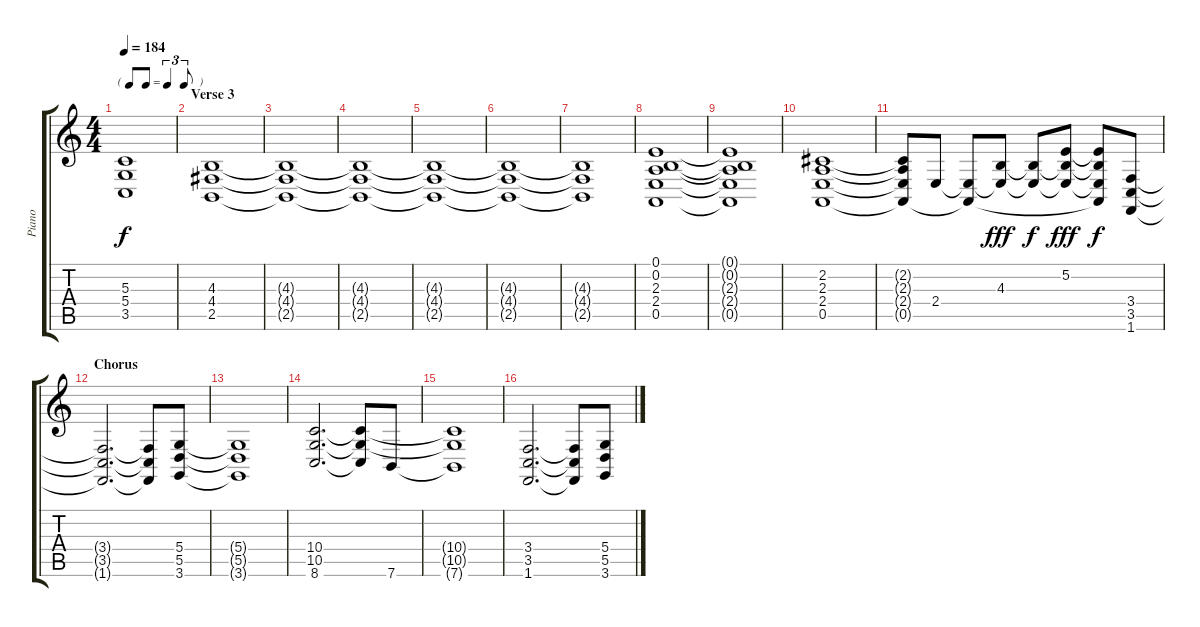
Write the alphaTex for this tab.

\track ("Piano" "Piano") {instrument acousticgrandpiano}
\staff {score tabs}
\tuning (E4 B3 G3 D3 A2 E2) {hide}
\ts (4 4)
\tf triplet8th
\tempo 184
\clef g2
\ks c
(5.3{t} 5.4{t} 3.5{t}).1{dy f} |
\section ("" "Verse 3")
(4.3 4.4 2.5).1 |
(4.3{t} 4.4{t} 2.5{t}).1 |
(4.3{t} 4.4{t} 2.5{t}).1 |
(4.3{t} 4.4{t} 2.5{t}).1 |
(4.3{t} 4.4{t} 2.5{t}).1 |
(4.3{t} 4.4{t} 2.5{t}).1 |
(0.1 0.2 2.3 2.4 0.5).1 |
(0.1{t} 0.2{t} 2.3{t} 2.4{t} 0.5{t}).1 |
(2.2 2.3 2.4 0.5).1 |
(2.2{t} 2.3{t} 2.4{t} 0.5{t}).8 2.4.8{volume 10} (2.4{t} 0.5{t}).8 (4.3 2.4{t}).8{dy fff} (4.3{t} 2.4{t}).8{dy f} (5.2 4.3{t} 2.4{t}).8{dy fff} (5.2{t} 4.3{t} 2.4{t} 0.5{t}).8{dy f} (3.4 3.5 1.6).8{volume 8} |
\section ("" "Chorus")
(3.4{t} 3.5{t} 1.6{t}).2{d} (3.4{t} 3.5{t} 1.6{t}).8 (5.4 5.5 3.6).8 |
(5.4{t} 5.5{t} 3.6{t}).1 |
(10.4 10.5 8.6).2{d} (10.4{t} 10.5{t} 8.6{t}).8 7.6.8 |
(10.4{t} 10.5{t} 7.6{t}).1 |
(3.4 3.5 1.6).2{d} (3.4{t} 3.5{t} 1.6{t}).8 (5.4 5.5 3.6).8
